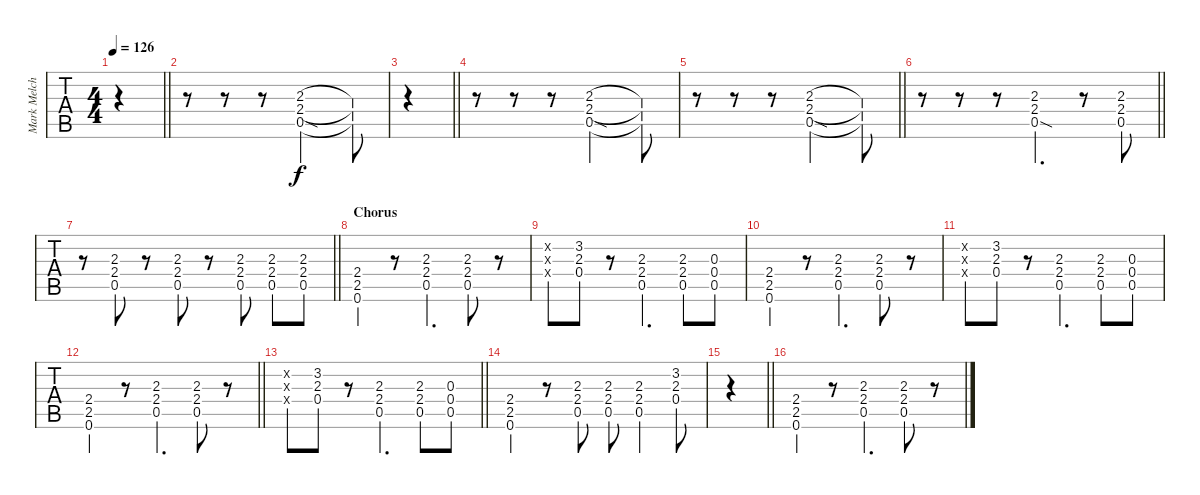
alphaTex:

\track ("Mark Melchinore" "Mark Melch") {instrument overdrivenguitar}
\staff {tabs}
\tuning (E4 B3 G3 D3 A2 E2) {hide}
\ts (4 4)
\tempo 126
\clef g2
\barLineRight lightlight
\ks c
|
r.8 r.8 r.8 (2.3 2.4 0.5{sod}).2 (2.3{t} 2.4{t} 0.5{t}).8 |
\barLineRight lightlight
|
r.8 r.8 r.8 (2.3 2.4 0.5{sod}).2 (2.3{t} 2.4{t} 0.5{t}).8 |
\barLineRight lightlight
r.8 r.8 r.8 (2.3 2.4 0.5{sod}).2 (2.3{t} 2.4{t} 0.5{t}).8 |
\barLineRight lightlight
r.8 r.8 r.8 (2.3 2.4 0.5{sod}).4{d} r.8 (2.3 2.4 0.5).8 |
\barLineRight lightlight
r.8 (2.3 2.4 0.5).8 r.8 (2.3 2.4 0.5).8 r.8 (2.3 2.4 0.5).8 (2.3 2.4 0.5).8 (2.3 2.4 0.5).8 |
\section ("" "Chorus")
(2.4 2.5 0.6).4 r.8 (2.3 2.4 0.5).4{d} (2.3 2.4 0.5).8 r.8 |
(3.2{x} 2.3{x} 0.4{x}).8 (3.2 2.3 0.4).8 r.8 (2.3 2.4 0.5).4{d} (2.3 2.4 0.5).8 (0.3 0.4 0.5).8 |
(2.4 2.5 0.6).4 r.8 (2.3 2.4 0.5).4{d} (2.3 2.4 0.5).8 r.8 |
(3.2{x} 2.3{x} 0.4{x}).8 (3.2 2.3 0.4).8 r.8 (2.3 2.4 0.5).4{d} (2.3 2.4 0.5).8 (0.3 0.4 0.5).8 |
\barLineRight lightlight
(2.4 2.5 0.6).4 r.8 (2.3 2.4 0.5).4{d} (2.3 2.4 0.5).8 r.8 |
\barLineRight lightlight
(3.2{x} 2.3{x} 0.4{x}).8 (3.2 2.3 0.4).8 r.8 (2.3 2.4 0.5).4{d} (2.3 2.4 0.5).8 (0.3 0.4 0.5).8 |
(2.4 2.5 0.6).4 r.8 (2.3 2.4 0.5).8 (2.3 2.4 0.5).8 (2.3 2.4 0.5).4 (3.2 2.3 0.4).8 |
\barLineRight lightlight
|
(2.4 2.5 0.6).4 r.8 (2.3 2.4 0.5).4{d} (2.3 2.4 0.5).8 r.8
